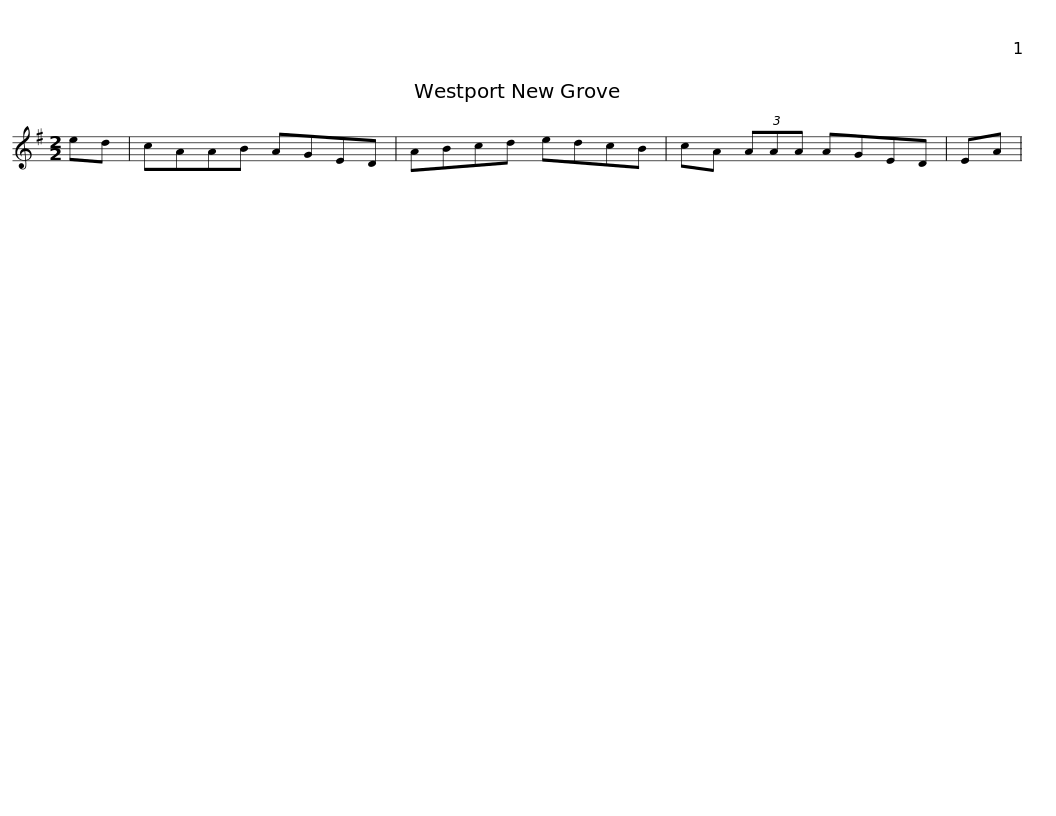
X:1
L:1/8
M:2/2
I:linebreak $
K:G
V:1 treble
V:1
 ed | cAAB AGED | ABcd edcB | cA (3AAA AGED | EA | %5
